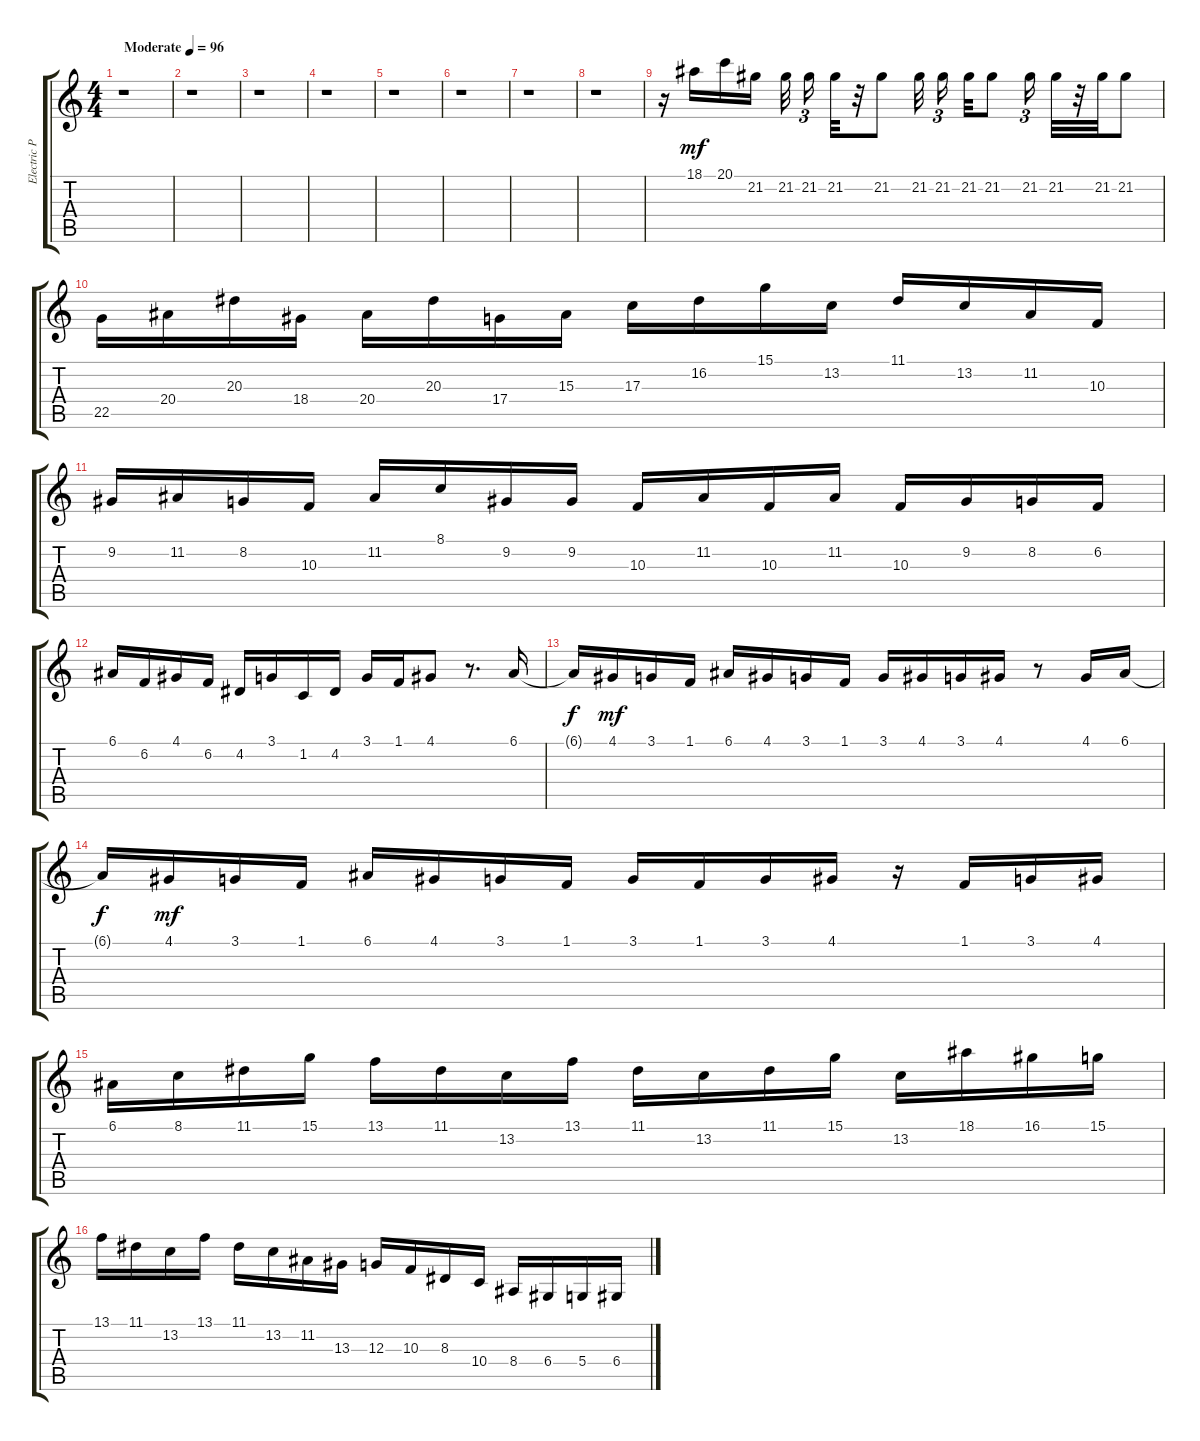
\track ("Electric Piano" "Electric P") {instrument electricgrandpiano}
\staff {score tabs}
\tuning (E4 B3 G3 D3 A2 E2) {hide}
\ts (4 4)
\tempo (96 "Moderate")
\clef g2
\ks c
r.1{dy mf instrument electricgrandpiano} |
r.1 |
r.1 |
r.1 |
r.1 |
r.1 |
r.1 |
r.1 |
r.16 18.1.16 20.1.16 21.2.16 21.2.32{beam splitsecondary} 21.2.16{tu (3 2)} 21.2.32 r.32 21.2.8 21.2.32{beam splitsecondary} 21.2.16{tu (3 2) beam splitsecondary} 21.2.32 21.2.8 21.2.16{tu (3 2)} 21.2.32 r.32 21.2.32 21.2.8 |
22.5.16 20.4.16 20.3.16 18.4.16 20.4.16 20.3.16 17.4.16 15.3.16 17.3.16 16.2.16 15.1.16 13.2.16 11.1.16 13.2.16 11.2.16 10.3.16 |
9.2.16 11.2.16 8.2.16 10.3.16 11.2.16 8.1.16 9.2.16 9.2.16 10.3.16 11.2.16 10.3.16 11.2.16 10.3.16 9.2.16 8.2.16 6.2.16 |
6.1.16 6.2.16 4.1.16 6.2.16 4.2.16 3.1.16 1.2.16 4.2.16 3.1.16 1.1.16 4.1.8 r.8{d} 6.1.16 |
6.1{t}.16{dy f} 4.1.16{dy mf} 3.1.16 1.1.16 6.1.16 4.1.16 3.1.16 1.1.16 3.1.16 4.1.16 3.1.16 4.1.16 r.8 4.1.16 6.1.16 |
6.1{t}.16{dy f} 4.1.16{dy mf} 3.1.16 1.1.16 6.1.16 4.1.16 3.1.16 1.1.16 3.1.16 1.1.16 3.1.16 4.1.16 r.16 1.1.16 3.1.16 4.1.16 |
6.1.16 8.1.16 11.1.16 15.1.16 13.1.16 11.1.16 13.2.16 13.1.16 11.1.16 13.2.16 11.1.16 15.1.16 13.2.16 18.1.16 16.1.16 15.1.16 |
13.1.16 11.1.16 13.2.16 13.1.16 11.1.16 13.2.16 11.2.16 13.3.16 12.3.16 10.3.16 8.3.16 10.4.16 8.4.16 6.4.16 5.4.16 6.4.16
